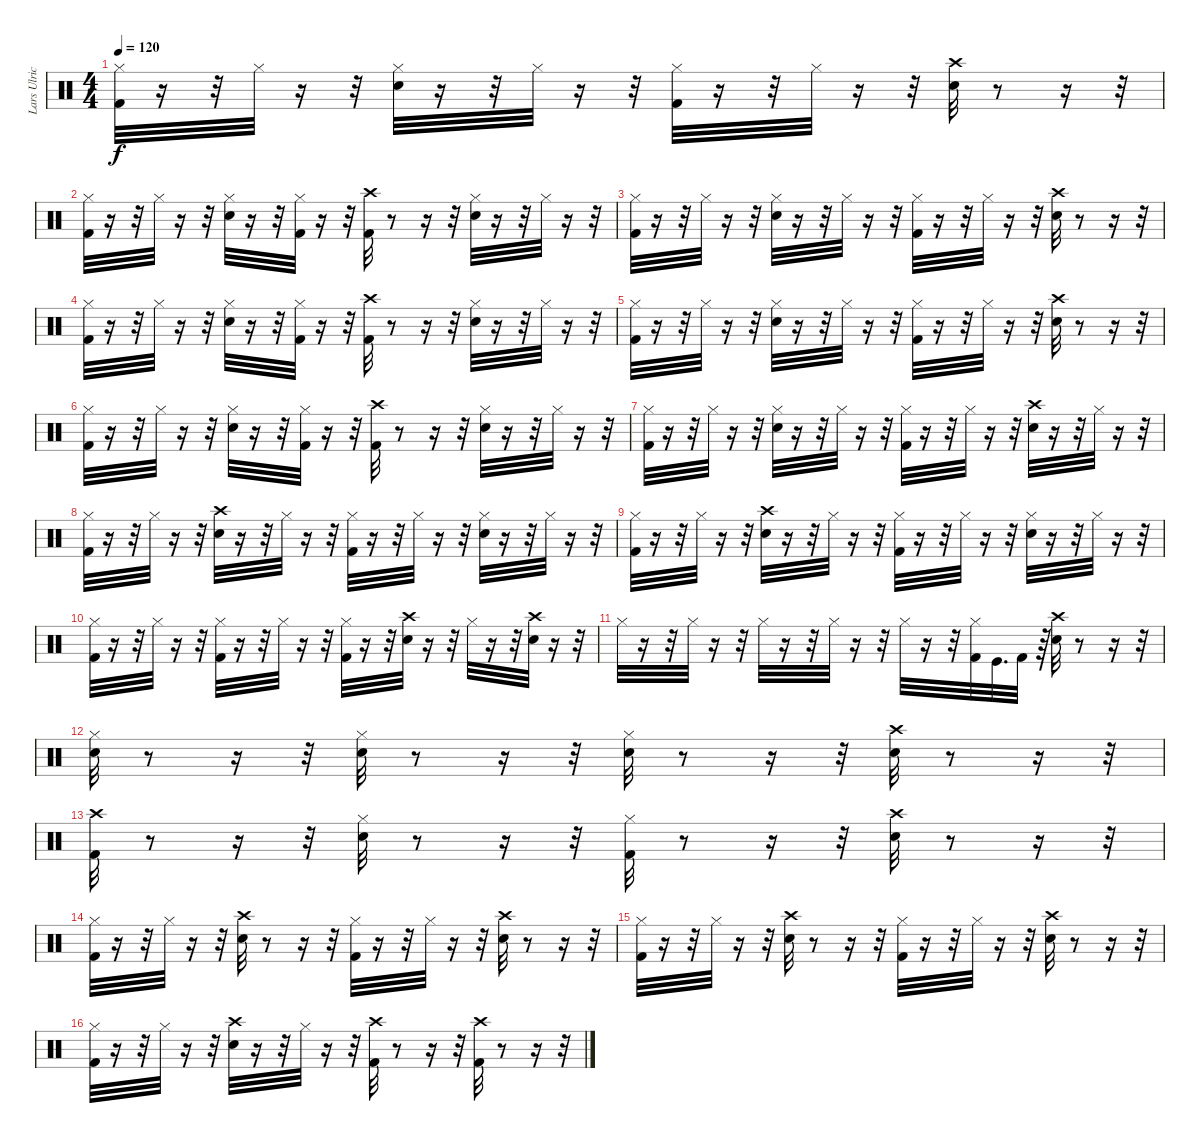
\track ("Lars Ulrich" "Lars Ulric") {instrument percussion}
\staff {score}
\articulation defaults
\ts (4 4)
\tempo 120
\clef neutral
\ks c
("Kick (hit) 2" "Hi-Hat (closed)").32{dy f} r.16 r.32 "Hi-Hat (closed)".32 r.16 r.32 ("Snare (hit) 2" "Hi-Hat (closed)").32 r.16 r.32 "Hi-Hat (closed)".32 r.16 r.32 ("Hi-Hat (closed)" "Kick (hit) 2").32 r.16 r.32 "Hi-Hat (closed)".32 r.16 r.32 ("Crash high (hit)" "Snare (hit) 2").32 r.8 r.16 r.32 |
("Kick (hit) 2" "Hi-Hat (closed)").32 r.16 r.32 "Hi-Hat (closed)".32 r.16 r.32 ("Snare (hit) 2" "Hi-Hat (closed)").32 r.16 r.32 ("Kick (hit) 2" "Hi-Hat (closed)").32 r.16 r.32 ("Crash high (hit)" "Kick (hit) 2").32 r.8 r.16 r.32 ("Hi-Hat (closed)" "Snare (hit) 2").32 r.16 r.32 "Hi-Hat (closed)".32 r.16 r.32 |
("Kick (hit) 2" "Hi-Hat (closed)").32 r.16 r.32 "Hi-Hat (closed)".32 r.16 r.32 ("Snare (hit) 2" "Hi-Hat (closed)").32 r.16 r.32 "Hi-Hat (closed)".32 r.16 r.32 ("Hi-Hat (closed)" "Kick (hit) 2").32 r.16 r.32 "Hi-Hat (closed)".32 r.16 r.32 ("Crash high (hit)" "Snare (hit) 2").32 r.8 r.16 r.32 |
("Kick (hit) 2" "Hi-Hat (closed)").32 r.16 r.32 "Hi-Hat (closed)".32 r.16 r.32 ("Snare (hit) 2" "Hi-Hat (closed)").32 r.16 r.32 ("Kick (hit) 2" "Hi-Hat (closed)").32 r.16 r.32 ("Crash high (hit)" "Kick (hit) 2").32 r.8 r.16 r.32 ("Hi-Hat (closed)" "Snare (hit) 2").32 r.16 r.32 "Hi-Hat (closed)".32 r.16 r.32 |
("Kick (hit) 2" "Hi-Hat (closed)").32 r.16 r.32 "Hi-Hat (closed)".32 r.16 r.32 ("Snare (hit) 2" "Hi-Hat (closed)").32 r.16 r.32 "Hi-Hat (closed)".32 r.16 r.32 ("Hi-Hat (closed)" "Kick (hit) 2").32 r.16 r.32 "Hi-Hat (closed)".32 r.16 r.32 ("Crash high (hit)" "Snare (hit) 2").32 r.8 r.16 r.32 |
("Kick (hit) 2" "Hi-Hat (closed)").32 r.16 r.32 "Hi-Hat (closed)".32 r.16 r.32 ("Snare (hit) 2" "Hi-Hat (closed)").32 r.16 r.32 ("Kick (hit) 2" "Hi-Hat (closed)").32 r.16 r.32 ("Crash high (hit)" "Kick (hit) 2").32 r.8 r.16 r.32 ("Hi-Hat (closed)" "Snare (hit) 2").32 r.16 r.32 "Hi-Hat (closed)".32 r.16 r.32 |
("Kick (hit) 2" "Hi-Hat (closed)").32 r.16 r.32 "Hi-Hat (closed)".32 r.16 r.32 ("Snare (hit) 2" "Hi-Hat (closed)").32 r.16 r.32 "Hi-Hat (closed)".32 r.16 r.32 ("Hi-Hat (closed)" "Kick (hit) 2").32 r.16 r.32 "Hi-Hat (closed)".32 r.16 r.32 ("Crash high (hit)" "Snare (hit) 2").32 r.16 r.32 "Hi-Hat (closed)".32 r.16 r.32 |
("Hi-Hat (closed)" "Kick (hit) 2").32 r.16 r.32 "Hi-Hat (closed)".32 r.16 r.32 ("Crash high (hit)" "Snare (hit) 2").32 r.16 r.32 "Hi-Hat (closed)".32 r.16 r.32 ("Hi-Hat (closed)" "Kick (hit) 2").32 r.16 r.32 "Hi-Hat (closed)".32 r.16 r.32 ("Hi-Hat (closed)" "Snare (hit) 2").32 r.16 r.32 "Hi-Hat (closed)".32 r.16 r.32 |
("Hi-Hat (closed)" "Kick (hit) 2").32 r.16 r.32 "Hi-Hat (closed)".32 r.16 r.32 ("Crash high (hit)" "Snare (hit) 2").32 r.16 r.32 "Hi-Hat (closed)".32 r.16 r.32 ("Hi-Hat (closed)" "Kick (hit) 2").32 r.16 r.32 "Hi-Hat (closed)".32 r.16 r.32 ("Hi-Hat (closed)" "Snare (hit) 2").32 r.16 r.32 "Hi-Hat (closed)".32 r.16 r.32 |
("Hi-Hat (closed)" "Kick (hit) 2").32 r.16 r.32 "Hi-Hat (closed)".32 r.16 r.32 ("Hi-Hat (closed)" "Kick (hit) 2").32 r.16 r.32 "Hi-Hat (closed)".32 r.16 r.32 ("Hi-Hat (closed)" "Kick (hit) 2").32 r.16 r.32 ("Crash high (hit)" "Snare (hit) 2").32 r.16 r.32 "Hi-Hat (closed)".32 r.16 r.32 ("Snare (hit) 2" "Crash high (hit)").32 r.16 r.32 |
"Hi-Hat (closed)".32 r.16 r.32 "Hi-Hat (closed)".32 r.16 r.32 "Hi-Hat (closed)".32 r.16 r.32 "Hi-Hat (closed)".32 r.16 r.32 "Hi-Hat (closed)".32 r.16 r.32 ("Kick (hit) 2" "Hi-Hat (closed)").32 "Kick (hit)".32{d} "Kick (hit) 2".32 r.64 ("Crash high (hit)" "Snare (hit) 2").32 r.8 r.16 r.32 |
("Hi-Hat (closed)" "Snare (hit) 2").32 r.8 r.16 r.32 ("Hi-Hat (closed)" "Snare (hit) 2").32 r.8 r.16 r.32 ("Hi-Hat (closed)" "Snare (hit) 2").32 r.8 r.16 r.32 ("Crash high (hit)" "Snare (hit) 2").32 r.8 r.16 r.32 |
("Kick (hit) 2" "Crash high (hit)").32 r.8 r.16 r.32 ("Hi-Hat (closed)" "Snare (hit) 2").32 r.8 r.16 r.32 ("Hi-Hat (closed)" "Kick (hit) 2").32 r.8 r.16 r.32 ("Crash high (hit)" "Snare (hit) 2").32 r.8 r.16 r.32 |
("Kick (hit) 2" "Hi-Hat (closed)").32 r.16 r.32 "Hi-Hat (closed)".32 r.16 r.32 ("Crash high (hit)" "Snare (hit) 2").32 r.8 r.16 r.32 ("Hi-Hat (closed)" "Kick (hit) 2").32 r.16 r.32 "Hi-Hat (closed)".32 r.16 r.32 ("Crash high (hit)" "Snare (hit) 2").32 r.8 r.16 r.32 |
("Kick (hit) 2" "Hi-Hat (closed)").32 r.16 r.32 "Hi-Hat (closed)".32 r.16 r.32 ("Crash high (hit)" "Snare (hit) 2").32 r.8 r.16 r.32 ("Hi-Hat (closed)" "Kick (hit) 2").32 r.16 r.32 "Hi-Hat (closed)".32 r.16 r.32 ("Crash high (hit)" "Snare (hit) 2").32 r.8 r.16 r.32 |
("Hi-Hat (closed)" "Kick (hit) 2").32 r.16 r.32 "Hi-Hat (closed)".32 r.16 r.32 ("Crash high (hit)" "Snare (hit) 2").32 r.16 r.32 "Hi-Hat (closed)".32 r.16 r.32 ("Crash high (hit)" "Kick (hit) 2").32 r.8 r.16 r.32 ("Crash high (hit)" "Kick (hit) 2").32 r.8 r.16 r.32
